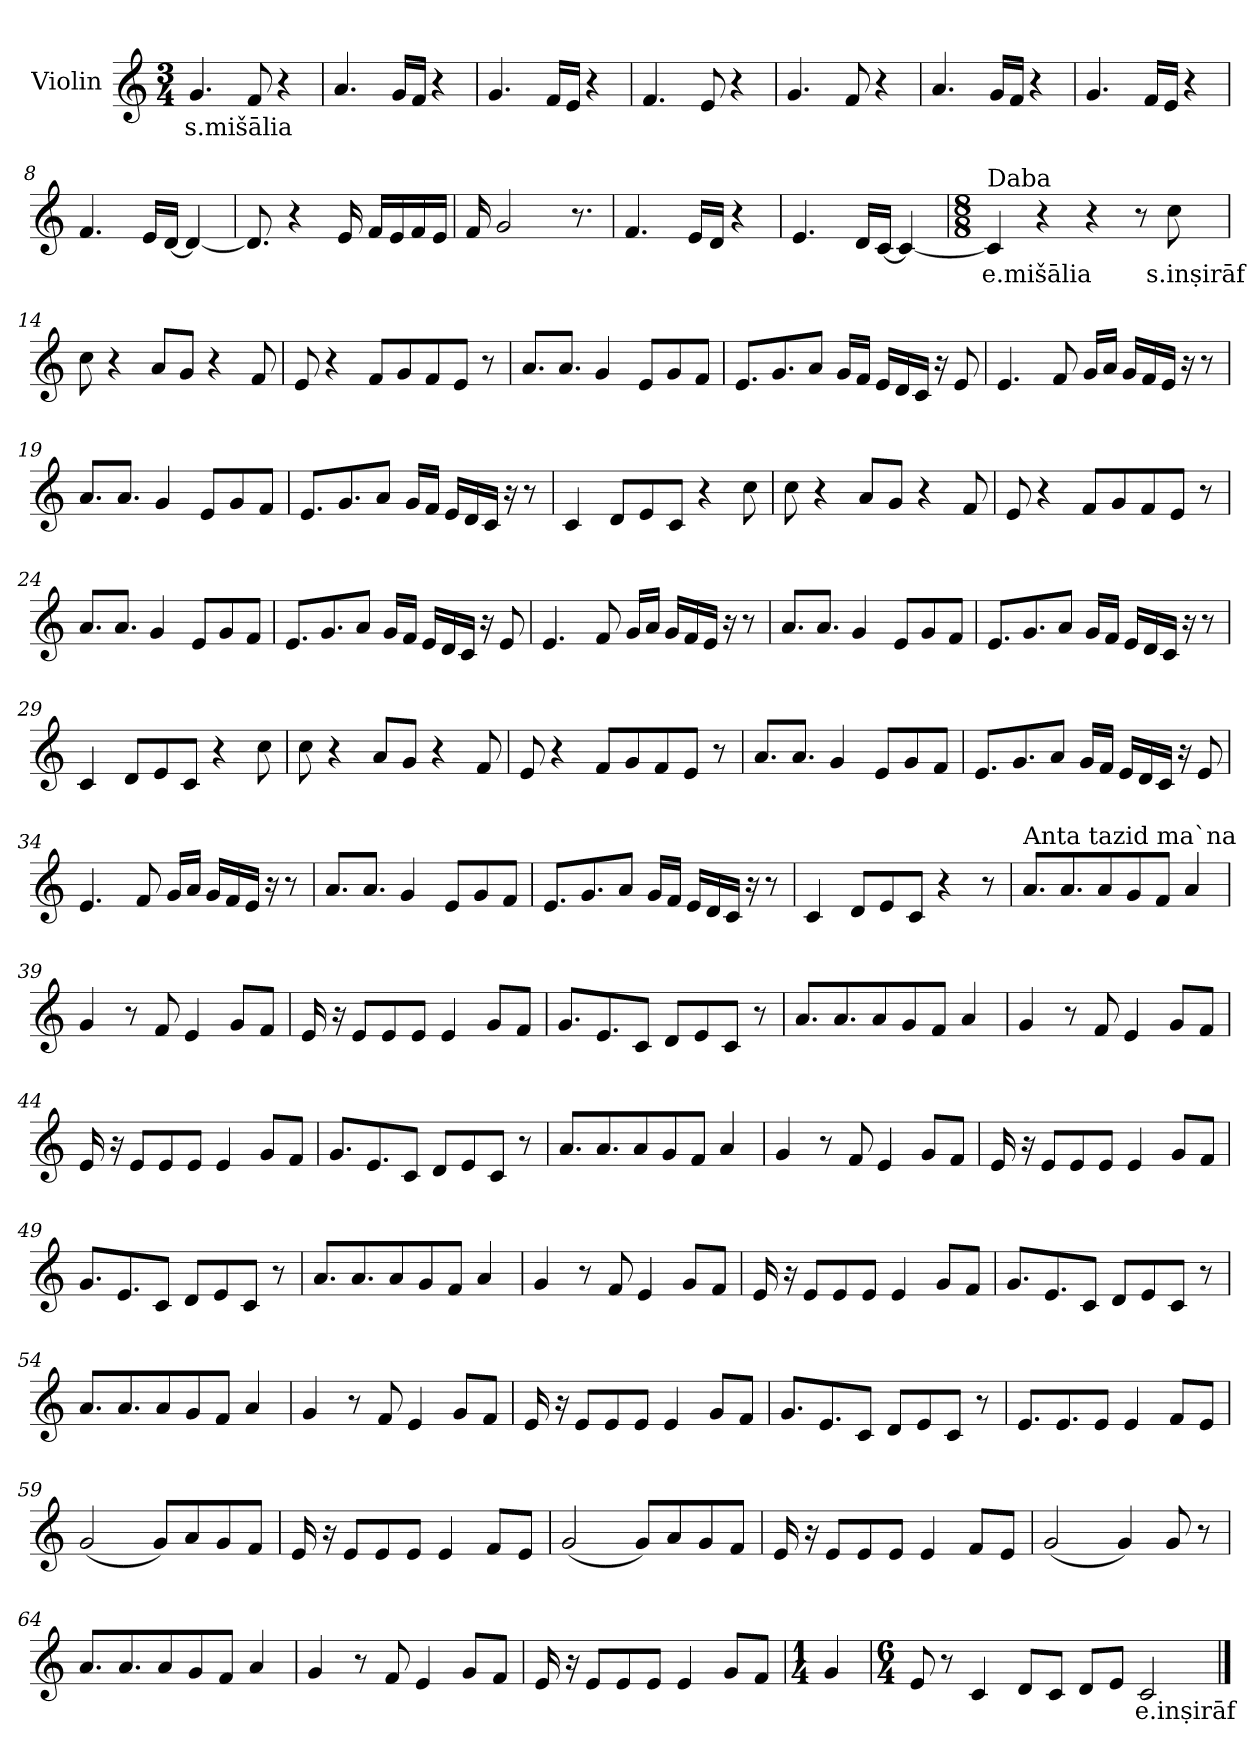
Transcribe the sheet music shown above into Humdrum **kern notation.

**kern	**text
*part1	*part1
*staff1	*staff1
*I"Violin	*
*clefG2	*
*k[]	*
*M3/4	*
*MM100	*
=1	=1
!	!LO:LY:b
4.g/	s.mišālia
8f/	.
4r	.
=2	=2
4.a/	.
16g/LL	.
16f/JJ	.
4r	.
=3	=3
4.g/	.
16f/LL	.
16e/JJ	.
4r	.
=4	=4
4.f/	.
8e/	.
4r	.
=5	=5
4.g/	.
8f/	.
4r	.
=6	=6
4.a/	.
16g/LL	.
16f/JJ	.
4r	.
!!LO:LB:g=z
=7	=7
4.g/	.
16f/LL	.
16e/JJ	.
4r	.
=8	=8
4.f/	.
16e/LL	.
[16d/JJ	.
4d/_	.
=9	=9
8.d/]	.
4r	.
16e/	.
16f/LL	.
16e/	.
16f/	.
16e/JJ	.
=10	=10
16f/	.
2g/	.
8.r	.
=11	=11
4.f/	.
16e/LL	.
16d/JJ	.
4r	.
=12	=12
4.e/	.
16d/LL	.
[16c/JJ	.
4c/_	.
!!LO:LB:g=z
=13	=13
*M8/8	*
!LO:TX:a:t=Daba	!
!	!LO:LY:b
4c/]	e.mišālia
4r	.
4r	.
8r	.
!	!LO:LY:b
8cc\	s.inṣirāf
=14	=14
8cc\	.
4r	.
8a/L	.
8g/J	.
4r	.
8f/	.
=15	=15
8e/	.
4r	.
8f/L	.
8g/	.
8f/	.
8e/J	.
8r	.
=16	=16
8.a/L	.
8.a/J	.
4g/	.
8e/L	.
8g/	.
8f/J	.
!!LO:LB:g=z
=17	=17
8.e/L	.
8.g/	.
8a/J	.
16g/LL	.
16f/JJ	.
16e/LL	.
16d/	.
16c/JJ	.
16r	.
8e/	.
=18	=18
4.e/	.
8f/	.
16g/LL	.
16a/JJ	.
16g/LL	.
16f/	.
16e/JJ	.
16r	.
8r	.
=19	=19
8.a/L	.
8.a/J	.
4g/	.
8e/L	.
8g/	.
8f/J	.
=20	=20
8.e/L	.
8.g/	.
8a/J	.
16g/LL	.
16f/JJ	.
16e/LL	.
16d/	.
16c/JJ	.
16r	.
8r	.
!!LO:LB:g=z
=21	=21
4c/	.
8d/L	.
8e/	.
8c/J	.
4r	.
8cc\	.
=22	=22
8cc\	.
4r	.
8a/L	.
8g/J	.
4r	.
8f/	.
=23	=23
8e/	.
4r	.
8f/L	.
8g/	.
8f/	.
8e/J	.
8r	.
=24	=24
8.a/L	.
8.a/J	.
4g/	.
8e/L	.
8g/	.
8f/J	.
!!LO:LB:g=z
=25	=25
8.e/L	.
8.g/	.
8a/J	.
16g/LL	.
16f/JJ	.
16e/LL	.
16d/	.
16c/JJ	.
16r	.
8e/	.
=26	=26
4.e/	.
8f/	.
16g/LL	.
16a/JJ	.
16g/LL	.
16f/	.
16e/JJ	.
16r	.
8r	.
=27	=27
8.a/L	.
8.a/J	.
4g/	.
8e/L	.
8g/	.
8f/J	.
=28	=28
8.e/L	.
8.g/	.
8a/J	.
16g/LL	.
16f/JJ	.
16e/LL	.
16d/	.
16c/JJ	.
16r	.
8r	.
!!LO:LB:g=z
=29	=29
4c/	.
8d/L	.
8e/	.
8c/J	.
4r	.
8cc\	.
=30	=30
8cc\	.
4r	.
8a/L	.
8g/J	.
4r	.
8f/	.
=31	=31
8e/	.
4r	.
8f/L	.
8g/	.
8f/	.
8e/J	.
8r	.
=32	=32
8.a/L	.
8.a/J	.
4g/	.
8e/L	.
8g/	.
8f/J	.
!!LO:PB:g=z
=33	=33
8.e/L	.
8.g/	.
8a/J	.
16g/LL	.
16f/JJ	.
16e/LL	.
16d/	.
16c/JJ	.
16r	.
8e/	.
=34	=34
4.e/	.
8f/	.
16g/LL	.
16a/JJ	.
16g/LL	.
16f/	.
16e/JJ	.
16r	.
8r	.
=35	=35
8.a/L	.
8.a/J	.
4g/	.
8e/L	.
8g/	.
8f/J	.
=36	=36
8.e/L	.
8.g/	.
8a/J	.
16g/LL	.
16f/JJ	.
16e/LL	.
16d/	.
16c/JJ	.
16r	.
8r	.
!!LO:PB:g=z
=37	=37
4c/	.
8d/L	.
8e/	.
8c/J	.
4r	.
8r	.
=38	=38
!LO:TX:a:t=Anta tazid ma`na	!
8.a/L	.
8.a/	.
8a/	.
8g/	.
8f/J	.
4a/	.
=39	=39
4g/	.
8r	.
8f/	.
4e/	.
8g/L	.
8f/J	.
=40	=40
16e/	.
16r	.
8e/L	.
8e/	.
8e/J	.
4e/	.
8g/L	.
8f/J	.
!!LO:LB:g=z
=41	=41
8.g/L	.
8.e/	.
8c/J	.
8d/L	.
8e/	.
8c/J	.
8r	.
=42	=42
8.a/L	.
8.a/	.
8a/	.
8g/	.
8f/J	.
4a/	.
=43	=43
4g/	.
8r	.
8f/	.
4e/	.
8g/L	.
8f/J	.
=44	=44
16e/	.
16r	.
8e/L	.
8e/	.
8e/J	.
4e/	.
8g/L	.
8f/J	.
!!LO:LB:g=z
=45	=45
8.g/L	.
8.e/	.
8c/J	.
8d/L	.
8e/	.
8c/J	.
8r	.
=46	=46
8.a/L	.
8.a/	.
8a/	.
8g/	.
8f/J	.
4a/	.
=47	=47
4g/	.
8r	.
8f/	.
4e/	.
8g/L	.
8f/J	.
=48	=48
16e/	.
16r	.
8e/L	.
8e/	.
8e/J	.
4e/	.
8g/L	.
8f/J	.
!!LO:LB:g=z
=49	=49
8.g/L	.
8.e/	.
8c/J	.
8d/L	.
8e/	.
8c/J	.
8r	.
=50	=50
8.a/L	.
8.a/	.
8a/	.
8g/	.
8f/J	.
4a/	.
=51	=51
4g/	.
8r	.
8f/	.
4e/	.
8g/L	.
8f/J	.
=52	=52
16e/	.
16r	.
8e/L	.
8e/	.
8e/J	.
4e/	.
8g/L	.
8f/J	.
!!LO:LB:g=z
=53	=53
8.g/L	.
8.e/	.
8c/J	.
8d/L	.
8e/	.
8c/J	.
8r	.
=54	=54
8.a/L	.
8.a/	.
8a/	.
8g/	.
8f/J	.
4a/	.
=55	=55
4g/	.
8r	.
8f/	.
4e/	.
8g/L	.
8f/J	.
=56	=56
16e/	.
16r	.
8e/L	.
8e/	.
8e/J	.
4e/	.
8g/L	.
8f/J	.
!!LO:LB:g=z
=57	=57
8.g/L	.
8.e/	.
8c/J	.
8d/L	.
8e/	.
8c/J	.
8r	.
=58	=58
8.e/L	.
8.e/	.
8e/J	.
4e/	.
8f/L	.
8e/J	.
=59	=59
(<2g/	.
8g/L)	.
8a/	.
8g/	.
8f/J	.
=60	=60
16e/	.
16r	.
8e/L	.
8e/	.
8e/J	.
4e/	.
8f/L	.
8e/J	.
!!LO:LB:g=z
=61	=61
(<2g/	.
8g/L)	.
8a/	.
8g/	.
8f/J	.
=62	=62
16e/	.
16r	.
8e/L	.
8e/	.
8e/J	.
4e/	.
8f/L	.
8e/J	.
=63	=63
(<2g/	.
4g/)	.
8g/	.
8r	.
=64	=64
8.a/L	.
8.a/	.
8a/	.
8g/	.
8f/J	.
4a/	.
=65	=65
4g/	.
8r	.
8f/	.
4e/	.
8g/L	.
8f/J	.
!!LO:LB:g=z
=66	=66
16e/	.
16r	.
8e/L	.
8e/	.
8e/J	.
4e/	.
8g/L	.
8f/J	.
=67	=67
*M1/4	*
4g/	.
=68	=68
*M6/4	*
8e/	.
8r	.
4c/	.
8d/L	.
8c/J	.
8d/L	.
8e/J	.
!	!LO:LY:b
2c/	e.inṣirāf
==	==
*-	*-
